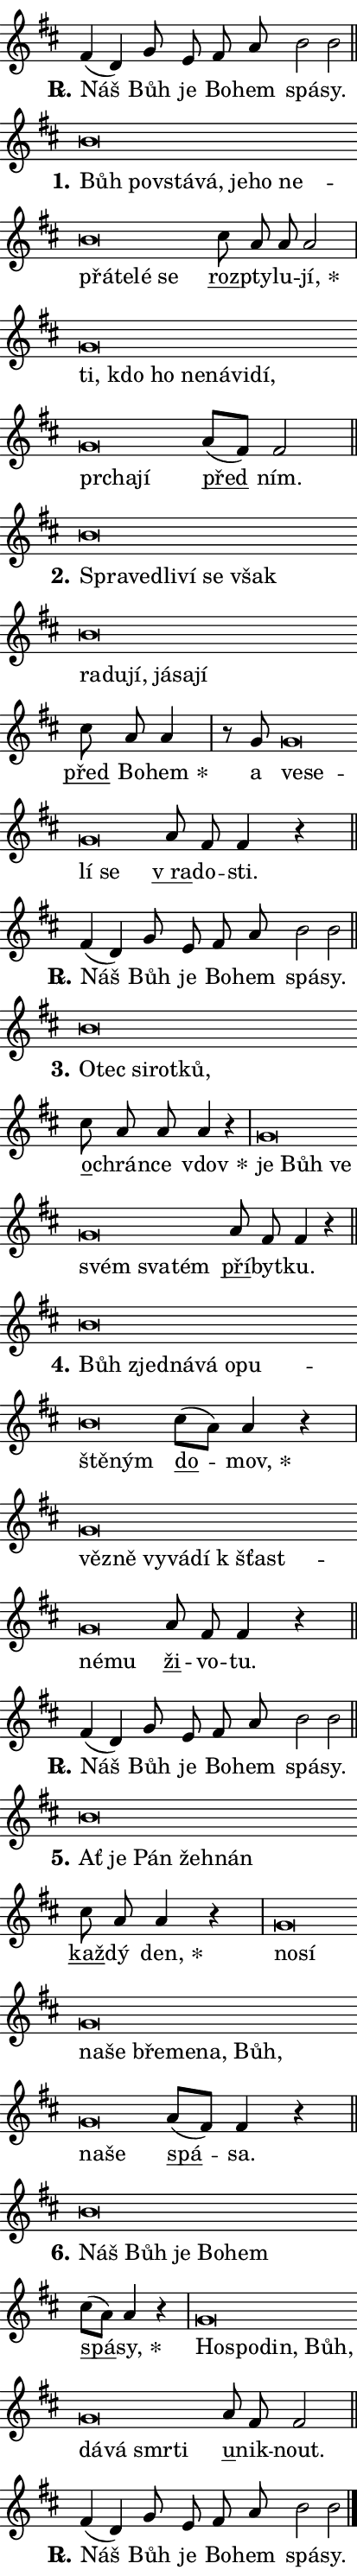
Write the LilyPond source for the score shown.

\version "2.24.0"
\header { tagline = "" }
\paper {
  indent = 0\cm
  top-margin = 0\cm
  right-margin = 0\cm
  bottom-margin = 0\cm
  left-margin = 0\cm
  paper-width = 7\cm
  page-breaking = #ly:one-page-breaking
  system-system-spacing.basic-distance = #11
  score-system-spacing.basic-distance = #11
  ragged-last = ##f
}


%% Author: Thomas Morley
%% https://lists.gnu.org/archive/html/lilypond-user/2020-05/msg00002.html
#(define (line-position grob)
"Returns position of @var[grob} in current system:
   @code{'start}, if at first time-step
   @code{'end}, if at last time-step
   @code{'middle} otherwise
"
  (let* ((col (ly:item-get-column grob))
         (ln (ly:grob-object col 'left-neighbor))
         (rn (ly:grob-object col 'right-neighbor))
         (col-to-check-left (if (ly:grob? ln) ln col))
         (col-to-check-right (if (ly:grob? rn) rn col))
         (break-dir-left
           (and
             (ly:grob-property col-to-check-left 'non-musical #f)
             (ly:item-break-dir col-to-check-left)))
         (break-dir-right
           (and
             (ly:grob-property col-to-check-right 'non-musical #f)
             (ly:item-break-dir col-to-check-right))))
        (cond ((eqv? 1 break-dir-left) 'start)
              ((eqv? -1 break-dir-right) 'end)
              (else 'middle))))

#(define (tranparent-at-line-position vctor)
  (lambda (grob)
  "Relying on @code{line-position} select the relevant enry from @var{vctor}.
Used to determine transparency,"
    (case (line-position grob)
      ((end) (not (vector-ref vctor 0)))
      ((middle) (not (vector-ref vctor 1)))
      ((start) (not (vector-ref vctor 2))))))

noteHeadBreakVisibility =
#(define-music-function (break-visibility)(vector?)
"Makes @code{NoteHead}s transparent relying on @var{break-visibility}"
#{
  \override NoteHead.transparent =
    #(tranparent-at-line-position break-visibility)
#})

#(define delete-ledgers-for-transparent-note-heads
  (lambda (grob)
    "Reads whether a @code{NoteHead} is transparent.
If so this @code{NoteHead} is removed from @code{'note-heads} from
@var{grob}, which is supposed to be @code{LedgerLineSpanner}.
As a result ledgers are not printed for this @code{NoteHead}"
    (let* ((nhds-array (ly:grob-object grob 'note-heads))
           (nhds-list
             (if (ly:grob-array? nhds-array)
                 (ly:grob-array->list nhds-array)
                 '()))
           ;; Relies on the transparent-property being done before
           ;; Staff.LedgerLineSpanner.after-line-breaking is executed.
           ;; This is fragile ...
           (to-keep
             (remove
               (lambda (nhd)
                 (ly:grob-property nhd 'transparent #f))
               nhds-list)))
      ;; TODO find a better method to iterate over grob-arrays, similiar
      ;; to filter/remove etc for lists
      ;; For now rebuilt from scratch
      (set! (ly:grob-object grob 'note-heads)  '())
      (for-each
        (lambda (nhd)
          (ly:pointer-group-interface::add-grob grob 'note-heads nhd))
        to-keep))))

hideNotes = {
  \noteHeadBreakVisibility #begin-of-line-visible
}
unHideNotes = {
  \noteHeadBreakVisibility #all-visible
}

% work-around for resetting accidentals
% https://lilypond.org/doc/v2.23/Documentation/notation/displaying-rhythms#unmetered-music
cadenzaMeasure = {
  \cadenzaOff
  \partial 1024 s1024
  \cadenzaOn
}

#(define-markup-command (accent layout props text) (markup?)
  "Underline accented syllable"
  (interpret-markup layout props
    #{\markup \override #'(offset . 4.3) \underline { #text }#}))

responsum = \markup \concat {
  "R" \hspace #-1.05 \path #0.1 #'((moveto 0 0.07) (lineto 0.9 0.8)) \hspace #0.05 "."
}

\layout {
    \context {
        \Staff
        \remove "Time_signature_engraver"
        \override LedgerLineSpanner.after-line-breaking = #delete-ledgers-for-transparent-note-heads
    }
    \context {
        \Voice {
            \override NoteHead.output-attributes = #'((class . "notehead"))
            \override Hairpin.height = #0.55
        }
    }
    \context {
        \Lyrics {
            \override StanzaNumber.output-attributes = #'((class . "stanzanumber"))
            \override LyricSpace.minimum-distance = #0.9
            \override LyricText.font-name = #"TeX Gyre Schola"
            \override LyricText.font-size = 1
            \override StanzaNumber.font-name = #"TeX Gyre Schola Bold"
            \override StanzaNumber.font-size = 1
        }
    }
}

% magnetic-lyrics.ily
%
%   written by
%     Jean Abou Samra <jean@abou-samra.fr>
%     Werner Lemberg <wl@gnu.org>
%
%   adapted by
%     Jiri Hon <jiri.hon@gmail.com>
%
% Version 2022-Apr-15

% https://www.mail-archive.com/lilypond-user@gnu.org/msg149350.html

#(define (Left_hyphen_pointer_engraver context)
   "Collect syllable-hyphen-syllable occurrences in lyrics and store
them in properties.  This engraver only looks to the left.  For
example, if the lyrics input is @code{foo -- bar}, it does the
following.

@itemize @bullet
@item
Set the @code{text} property of the @code{LyricHyphen} grob between
@q{foo} and @q{bar} to @code{foo}.

@item
Set the @code{left-hyphen} property of the @code{LyricText} grob with
text @q{foo} to the @code{LyricHyphen} grob between @q{foo} and
@q{bar}.
@end itemize

Use this auxiliary engraver in combination with the
@code{lyric-@/text::@/apply-@/magnetic-@/offset!} hook."
   (let ((hyphen #f)
         (text #f))
     (make-engraver
      (acknowledgers
       ((lyric-syllable-interface engraver grob source-engraver)
        (set! text grob)))
      (end-acknowledgers
       ((lyric-hyphen-interface engraver grob source-engraver)
        ;(when (not (grob::has-interface grob 'lyric-space-interface))
          (set! hyphen grob)));)
      ((stop-translation-timestep engraver)
       (when (and text hyphen)
         (ly:grob-set-object! text 'left-hyphen hyphen))
       (set! text #f)
       (set! hyphen #f)))))

#(define (lyric-text::apply-magnetic-offset! grob)
   "If the space between two syllables is less than the value in
property @code{LyricText@/.details@/.squash-threshold}, move the right
syllable to the left so that it gets concatenated with the left
syllable.

Use this function as a hook for
@code{LyricText@/.after-@/line-@/breaking} if the
@code{Left_@/hyphen_@/pointer_@/engraver} is active."
   (let ((hyphen (ly:grob-object grob 'left-hyphen #f)))
     (when hyphen
       (let ((left-text (ly:spanner-bound hyphen LEFT)))
         (when (grob::has-interface left-text 'lyric-syllable-interface)
           (let* ((common (ly:grob-common-refpoint grob left-text X))
                  (this-x-ext (ly:grob-extent grob common X))
                  (left-x-ext
                   (begin
                     ;; Trigger magnetism for left-text.
                     (ly:grob-property left-text 'after-line-breaking)
                     (ly:grob-extent left-text common X)))
                  ;; `delta` is the gap width between two syllables.
                  (delta (- (interval-start this-x-ext)
                            (interval-end left-x-ext)))
                  (details (ly:grob-property grob 'details))
                  (threshold (assoc-get 'squash-threshold details 0.2)))
             (when (< delta threshold)
               (let* (;; We have to manipulate the input text so that
                      ;; ligatures crossing syllable boundaries are not
                      ;; disabled.  For languages based on the Latin
                      ;; script this is essentially a beautification.
                      ;; However, for non-Western scripts it can be a
                      ;; necessity.
                      (lt (ly:grob-property left-text 'text))
                      (rt (ly:grob-property grob 'text))
                      (is-space (grob::has-interface hyphen 'lyric-space-interface))
                      (space (if is-space " " ""))
                      (space-markup (grob-interpret-markup grob " "))
                      (space-size (interval-length (ly:stencil-extent space-markup X)))
                      (extra-delta (if is-space space-size 0))
                      ;; Append new syllable.
                      (ltrt-space (if (and (string? lt) (string? rt))
                                (string-append lt space rt)
                                (make-concat-markup (list lt space rt))))
                      ;; Right-align `ltrt` to the right side.
                      (ltrt-space-markup (grob-interpret-markup
                               grob
                               (make-translate-markup
                                (cons (interval-length this-x-ext) 0)
                                (make-right-align-markup ltrt-space)))))
                 (begin
                   ;; Don't print `left-text`.
                   (ly:grob-set-property! left-text 'stencil #f)
                   ;; Set text and stencil (which holds all collected
                   ;; syllables so far) and shift it to the left.
                   (ly:grob-set-property! grob 'text ltrt-space)
                   (ly:grob-set-property! grob 'stencil ltrt-space-markup)
                   (ly:grob-translate-axis! grob (- (- delta extra-delta)) X))))))))))


#(define (lyric-hyphen::displace-bounds-first grob)
   ;; Make very sure this callback isn't triggered too early.
   (let ((left (ly:spanner-bound grob LEFT))
         (right (ly:spanner-bound grob RIGHT)))
     (ly:grob-property left 'after-line-breaking)
     (ly:grob-property right 'after-line-breaking)
     (ly:lyric-hyphen::print grob)))

squashThreshold = #0.4

\layout {
  \context {
    \Lyrics
    \consists #Left_hyphen_pointer_engraver
    \override LyricText.after-line-breaking =
      #lyric-text::apply-magnetic-offset!
    \override LyricHyphen.stencil = #lyric-hyphen::displace-bounds-first
    \override LyricText.details.squash-threshold = \squashThreshold
    \override LyricHyphen.minimum-distance = 0
    \override LyricHyphen.minimum-length = \squashThreshold
  }
}

squash = \override LyricText.details.squash-threshold = 9999
unSquash = \override LyricText.details.squash-threshold = \squashThreshold

left = \override LyricText.self-alignment-X = #LEFT
unLeft = \revert LyricText.self-alignment-X

starOffset = #(lambda (grob) 
                (let ((x_offset (ly:self-alignment-interface::aligned-on-x-parent grob)))
                  (if (= x_offset 0) 0 (+ x_offset 1.2))))

star = #(define-music-function (syllable)(string?)
"Append star separator at the end of a syllable"
#{
  \once \override LyricText.X-offset = #starOffset
  \lyricmode { \markup {
    #syllable
    \override #'((font-name . "TeX Gyre Schola Bold")) \hspace #0.2 \lower #0.65 \larger "*"
  } }
#})

starAccent = #(define-music-function (syllable)(string?)
"Append star separator at the end of a syllable and make accent"
#{
  \once \override LyricText.X-offset = #starOffset
  \lyricmode { \markup {
    \accent #syllable
    \override #'((font-name . "TeX Gyre Schola Bold")) \hspace #0.2 \lower #0.65 \larger "*"
  } }
#})

breath = #(define-music-function (syllable)(string?)
"Append breathing indicator at the end of a syllable"
#{
  \lyricmode { \markup { #syllable "+" } }
#})

optionalBreath = #(define-music-function (syllable)(string?)
"Append optional breathing indicator at the end of a syllable"
#{
  \lyricmode { \markup { #syllable "(+)" } }
#})


\score {
    <<
        \new Voice = "melody" { \cadenzaOn \key d \major \relative { fis'4( d) g8 e fis a \bar "" b2 b \cadenzaMeasure \bar "||" \break } }
        \new Lyrics \lyricsto "melody" { \lyricmode { \set stanza = \responsum
Náš Bůh je Bo -- hem spá -- sy. } }
    >>
    \layout {}
}

\score {
    <<
        \new Voice = "melody" { \cadenzaOn \key d \major \relative { b'\breve*1/16 \hideNotes \breve*1/16 \bar "" \breve*1/16 \bar "" \breve*1/16 \bar "" \breve*1/16 \bar "" \breve*1/16 \bar "" \breve*1/16 \bar "" \breve*1/16 \bar "" \breve*1/16 \bar "" \breve*1/16 \breve*1/16 \bar "" \unHideNotes \bar "" cis8 a a a2 \cadenzaMeasure \bar "|" g\breve*1/16 \hideNotes \breve*1/16 \bar "" \breve*1/16 \bar "" \breve*1/16 \bar "" \breve*1/16 \bar "" \breve*1/16 \bar "" \breve*1/16 \bar "" \breve*1/16 \bar "" \breve*1/16 \breve*1/16 \bar "" \unHideNotes \bar "" a8[( fis)] fis2 \cadenzaMeasure \bar "||" \break } }
        \new Lyrics \lyricsto "melody" { \lyricmode { \set stanza = "1."
\left Bůh \squash po -- vstá -- vá, je -- ho ne -- přá -- te -- lé se \unLeft \unSquash \markup \accent roz -- pty -- lu -- \star jí, \left ti, \squash kdo ho ne -- ná -- vi -- dí, pr -- cha -- jí \unLeft \unSquash \markup \accent před ním. } }
    >>
    \layout {}
}

\score {
    <<
        \new Voice = "melody" { \cadenzaOn \key d \major \relative { b'\breve*1/16 \hideNotes \breve*1/16 \bar "" \breve*1/16 \bar "" \breve*1/16 \bar "" \breve*1/16 \bar "" \breve*1/16 \bar "" \breve*1/16 \bar "" \breve*1/16 \bar "" \breve*1/16 \bar "" \breve*1/16 \bar "" \breve*1/16 \breve*1/16 \bar "" \unHideNotes \bar "" cis8 a a4 \cadenzaMeasure \bar "|" r8 g8 g\breve*1/16 \hideNotes \breve*1/16 \bar "" \breve*1/16 \breve*1/16 \bar "" \unHideNotes \bar "" a8 fis fis4 r \cadenzaMeasure \bar "||" \break } }
        \new Lyrics \lyricsto "melody" { \lyricmode { \set stanza = "2."
\left Spra -- \squash ve -- dli -- ví se však ra -- du -- jí, já -- sa -- jí \unLeft \unSquash \markup \accent před Bo -- \star hem a \left ve -- \squash se -- lí se \unLeft \unSquash \markup \accent "v ra" -- do -- sti. } }
    >>
    \layout {}
}

\score {
    <<
        \new Voice = "melody" { \cadenzaOn \key d \major \relative { fis'4( d) g8 e fis a \bar "" b2 b \cadenzaMeasure \bar "||" \break } }
        \new Lyrics \lyricsto "melody" { \lyricmode { \set stanza = \responsum
Náš Bůh je Bo -- hem spá -- sy. } }
    >>
    \layout {}
}

\score {
    <<
        \new Voice = "melody" { \cadenzaOn \key d \major \relative { b'\breve*1/16 \hideNotes \breve*1/16 \bar "" \breve*1/16 \bar "" \breve*1/16 \breve*1/16 \bar "" \unHideNotes \bar "" cis8 a a a4 r \cadenzaMeasure \bar "|" g\breve*1/16 \hideNotes \breve*1/16 \bar "" \breve*1/16 \bar "" \breve*1/16 \bar "" \breve*1/16 \breve*1/16 \bar "" \unHideNotes \bar "" a8 fis fis4 r \cadenzaMeasure \bar "||" \break } }
        \new Lyrics \lyricsto "melody" { \lyricmode { \set stanza = "3."
\left O -- \squash tec si -- rot -- ků, \unLeft \unSquash \markup \accent o -- chrán -- ce \star vdov \left je \squash Bůh ve svém sva -- tém \unLeft \unSquash \markup \accent pří -- byt -- ku. } }
    >>
    \layout {}
}

\score {
    <<
        \new Voice = "melody" { \cadenzaOn \key d \major \relative { b'\breve*1/16 \hideNotes \breve*1/16 \bar "" \breve*1/16 \bar "" \breve*1/16 \bar "" \breve*1/16 \bar "" \breve*1/16 \bar "" \breve*1/16 \breve*1/16 \bar "" \unHideNotes \bar "" cis8[( a)] a4 r \cadenzaMeasure \bar "|" g\breve*1/16 \hideNotes \breve*1/16 \bar "" \breve*1/16 \bar "" \breve*1/16 \bar "" \breve*1/16 \bar "" \breve*1/16 \bar "" \breve*1/16 \breve*1/16 \bar "" \unHideNotes \bar "" a8 fis fis4 r \cadenzaMeasure \bar "||" \break } }
        \new Lyrics \lyricsto "melody" { \lyricmode { \set stanza = "4."
\left Bůh \squash zjed -- ná -- vá o -- pu -- ště -- ným \unLeft \unSquash \markup \accent do -- \star mov, \left věz -- \squash ně vy -- vá -- dí "k šťast" -- né -- mu \unLeft \unSquash \markup \accent ži -- vo -- tu. } }
    >>
    \layout {}
}

\score {
    <<
        \new Voice = "melody" { \cadenzaOn \key d \major \relative { fis'4( d) g8 e fis a \bar "" b2 b \cadenzaMeasure \bar "||" \break } }
        \new Lyrics \lyricsto "melody" { \lyricmode { \set stanza = \responsum
Náš Bůh je Bo -- hem spá -- sy. } }
    >>
    \layout {}
}

\score {
    <<
        \new Voice = "melody" { \cadenzaOn \key d \major \relative { b'\breve*1/16 \hideNotes \breve*1/16 \bar "" \breve*1/16 \bar "" \breve*1/16 \breve*1/16 \bar "" \unHideNotes \bar "" cis8 a a4 r \cadenzaMeasure \bar "|" g\breve*1/16 \hideNotes \breve*1/16 \bar "" \breve*1/16 \bar "" \breve*1/16 \bar "" \breve*1/16 \bar "" \breve*1/16 \bar "" \breve*1/16 \bar "" \breve*1/16 \bar "" \breve*1/16 \breve*1/16 \bar "" \unHideNotes \bar "" a8[( fis)] fis4 r \cadenzaMeasure \bar "||" \break } }
        \new Lyrics \lyricsto "melody" { \lyricmode { \set stanza = "5."
\left Ať \squash je Pán žeh -- nán \unLeft \unSquash \markup \accent kaž -- dý \star den, \left no -- \squash sí na -- še bře -- me -- na, Bůh, na -- še \unLeft \unSquash \markup \accent spá -- sa. } }
    >>
    \layout {}
}

\score {
    <<
        \new Voice = "melody" { \cadenzaOn \key d \major \relative { b'\breve*1/16 \hideNotes \breve*1/16 \bar "" \breve*1/16 \bar "" \breve*1/16 \breve*1/16 \bar "" \unHideNotes \bar "" cis8[( a)] a4 r \cadenzaMeasure \bar "|" g\breve*1/16 \hideNotes \breve*1/16 \bar "" \breve*1/16 \bar "" \breve*1/16 \bar "" \breve*1/16 \bar "" \breve*1/16 \bar "" \breve*1/16 \breve*1/16 \bar "" \unHideNotes \bar "" a8 fis fis2 \cadenzaMeasure \bar "||" \break } }
        \new Lyrics \lyricsto "melody" { \lyricmode { \set stanza = "6."
\left Náš \squash Bůh je Bo -- hem \unLeft \unSquash \markup \accent spá -- \star sy, \left Ho -- \squash spo -- din, Bůh, dá -- vá smr -- ti \unLeft \unSquash \markup \accent u -- nik -- nout. } }
    >>
    \layout {}
}

\score {
    <<
        \new Voice = "melody" { \cadenzaOn \key d \major \relative { fis'4( d) g8 e fis a \bar "" b2 b \cadenzaMeasure \bar "||" \break } \bar "|." }
        \new Lyrics \lyricsto "melody" { \lyricmode { \set stanza = \responsum
Náš Bůh je Bo -- hem spá -- sy. } }
    >>
    \layout {}
}
